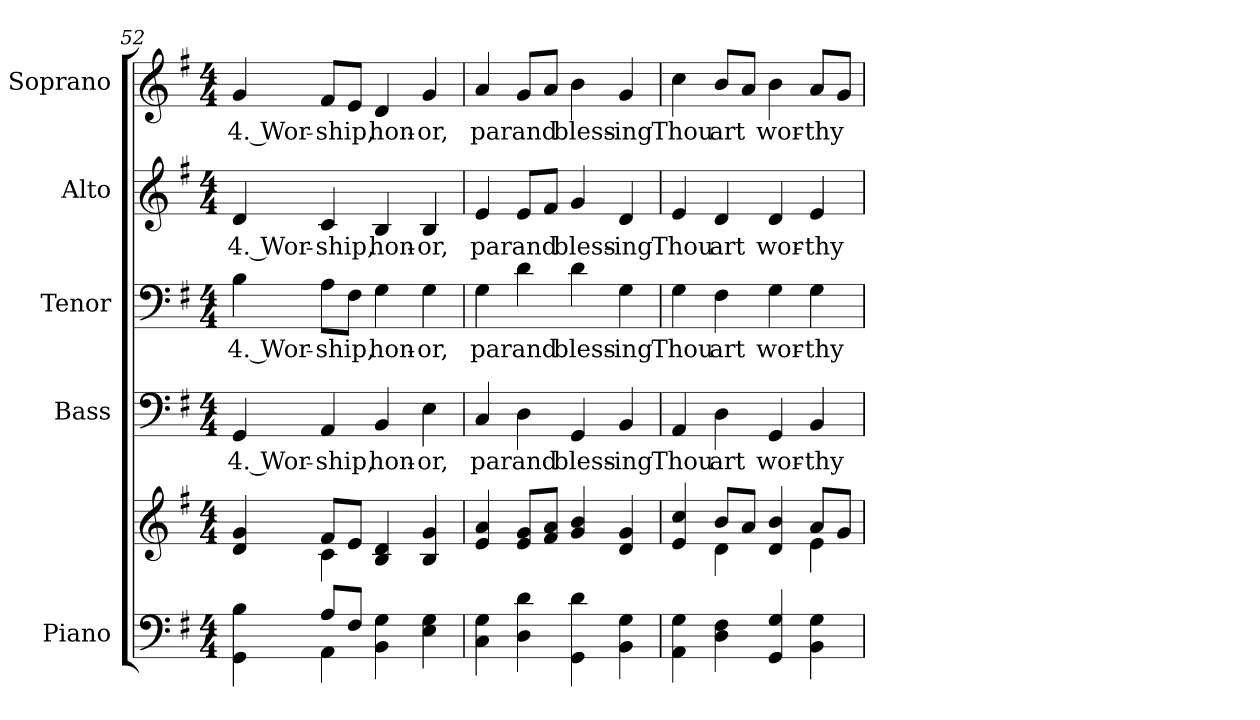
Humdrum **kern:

**kern	**kern	**kern	**text	**kern	**text	**kern	**text	**kern	**text
*part5	*part5	*part4	*part4	*part3	*part3	*part2	*part2	*part1	*part1
*staff6	*staff5	*staff4	*staff4	*staff3	*staff3	*staff2	*staff2	*staff1	*staff1
*I"Piano	*	*I"Bass	*	*I"Tenor	*	*I"Alto	*	*I"Soprano	*
*I'Pno.	*	*I'B.	*	*I'T.	*	*I'A.	*	*I'S.	*
*clefF4	*clefG2	*clefF4	*	*clefF4	*	*clefG2	*	*clefG2	*
*k[f#]	*k[f#]	*k[f#]	*	*k[f#]	*	*k[f#]	*	*k[f#]	*
*G:	*G:	*G:	*	*G:	*	*G:	*	*G:	*
*M4/4	*M4/4	*M4/4	*	*M4/4	*	*M4/4	*	*M4/4	*
=52	=52	=52	=52	=52	=52	=52	=52	=52	=52
*^	*^	*	*	*	*	*	*	*	*
!	!	!	!	!	!LO:LY:b:color=#000000	!	!	!	!	!	!
!	!	!	!	!	!	!	!LO:LY:b:color=#000000	!	!	!	!
!	!	!	!	!	!	!	!	!	!LO:LY:b:color=#000000	!	!
!	!	!	!	!	!	!	!	!	!	!	!LO:LY:b:color=#000000
4GGi\ 4Bi	4ryy	4di/ 4gi	4ryy	4GGi/	4. Wor-	4Bi\	4. Wor-	4di/	4. Wor-	4gi/	4. Wor-
!	!	!	!	!	!LO:LY:b:color=#000000	!	!	!	!	!	!
!	!	!	!	!	!	!	!LO:LY:b:color=#000000	!	!	!	!
!	!	!	!	!	!	!	!	!	!LO:LY:b:color=#000000	!	!
!	!	!	!	!	!	!	!	!	!	!	!LO:LY:b:color=#000000
8Ai/L	4AAi\	8f#i/L	4ci\	4AAi/	-ship,	8Ai\L	-ship,	4ci/	-ship,	8f#i/L	-ship,
8F#i/J	.	8ei/J	.	.	.	8F#i\J	.	.	.	8ei/J	.
!	!	!	!	!	!LO:LY:b:color=#000000	!	!	!	!	!	!
!	!	!	!	!	!	!	!LO:LY:b:color=#000000	!	!	!	!
!	!	!	!	!	!	!	!	!	!LO:LY:b:color=#000000	!	!
!	!	!	!	!	!	!	!	!	!	!	!LO:LY:b:color=#000000
4BBi\ 4Gi	2ryy	4Bi/ 4di	2ryy	4BBi/	hon-	4Gi\	hon-	4Bi/	hon-	4di/	hon-
!	!	!	!	!	!LO:LY:b:color=#000000	!	!	!	!	!	!
!	!	!	!	!	!	!	!LO:LY:b:color=#000000	!	!	!	!
!	!	!	!	!	!	!	!	!	!LO:LY:b:color=#000000	!	!
!	!	!	!	!	!	!	!	!	!	!	!LO:LY:b:color=#000000
4Ei\ 4Gi	.	4Bi/ 4gi	.	4Ei\	-or,	4Gi\	-or,	4Bi/	-or,	4gi/	-or,
*v	*v	*	*	*	*	*	*	*	*	*	*
*	*v	*v	*	*	*	*	*	*	*	*
!!LO:PB:g=z
=53	=53	=53	=53	=53	=53	=53	=53	=53	=53
!	!	!	!LO:LY:b:color=#000000	!	!	!	!	!	!
!	!	!	!	!	!LO:LY:b:color=#000000	!	!	!	!
!	!	!	!	!	!	!	!LO:LY:b:color=#000000	!	!
!	!	!	!	!	!	!	!	!	!LO:LY:b:color=#000000
4Ci\ 4Gi	4ei/ 4ai	4Ci/	par	4Gi\	par	4ei/	par	4ai/	par
!	!	!	!LO:LY:b:color=#000000	!	!	!	!	!	!
!	!	!	!	!	!LO:LY:b:color=#000000	!	!	!	!
!	!	!	!	!	!	!	!LO:LY:b:color=#000000	!	!
!	!	!	!	!	!	!	!	!	!LO:LY:b:color=#000000
4Di\ 4di	8ei/ 8giL	4Di\	and	4di\	and	8ei/L	and	8gi/L	and
.	8f#i/ 8aiJ	.	.	.	.	8f#i/J	.	8ai/J	.
!	!	!	!LO:LY:b:color=#000000	!	!	!	!	!	!
!	!	!	!	!	!LO:LY:b:color=#000000	!	!	!	!
!	!	!	!	!	!	!	!LO:LY:b:color=#000000	!	!
!	!	!	!	!	!	!	!	!	!LO:LY:b:color=#000000
4GGi\ 4di	4gi/ 4bi	4GGi/	bless-	4di\	bless-	4gi/	bless-	4bi\	bless-
!	!	!	!LO:LY:b:color=#000000	!	!	!	!	!	!
!	!	!	!	!	!LO:LY:b:color=#000000	!	!	!	!
!	!	!	!	!	!	!	!LO:LY:b:color=#000000	!	!
!	!	!	!	!	!	!	!	!	!LO:LY:b:color=#000000
4BBi\ 4Gi	4di/ 4gi	4BBi/	-ing	4Gi\	-ing	4di/	-ing	4gi/	-ing
=54	=54	=54	=54	=54	=54	=54	=54	=54	=54
*	*^	*	*	*	*	*	*	*	*
!	!	!	!	!LO:LY:b:color=#000000	!	!	!	!	!	!
!	!	!	!	!	!	!LO:LY:b:color=#000000	!	!	!	!
!	!	!	!	!	!	!	!	!LO:LY:b:color=#000000	!	!
!	!	!	!	!	!	!	!	!	!	!LO:LY:b:color=#000000
4AAi\ 4Gi	4ei/ 4cci	4ryy	4AAi/	Thou	4Gi\	Thou	4ei/	Thou	4cci\	Thou
!	!	!	!	!LO:LY:b:color=#000000	!	!	!	!	!	!
!	!	!	!	!	!	!LO:LY:b:color=#000000	!	!	!	!
!	!	!	!	!	!	!	!	!LO:LY:b:color=#000000	!	!
!	!	!	!	!	!	!	!	!	!	!LO:LY:b:color=#000000
4Di\ 4F#i	8bi/L	4di\	4Di\	art	4F#i\	art	4di/	art	8bi/L	art
.	8ai/J	.	.	.	.	.	.	.	8ai/J	.
!	!	!	!	!LO:LY:b:color=#000000	!	!	!	!	!	!
!	!	!	!	!	!	!LO:LY:b:color=#000000	!	!	!	!
!	!	!	!	!	!	!	!	!LO:LY:b:color=#000000	!	!
!	!	!	!	!	!	!	!	!	!	!LO:LY:b:color=#000000
4GGi/ 4Gi	4di/ 4bi	4ryy	4GGi/	wor-	4Gi\	wor-	4di/	wor-	4bi\	wor-
!	!	!	!	!LO:LY:b:color=#000000	!	!	!	!	!	!
!	!	!	!	!	!	!LO:LY:b:color=#000000	!	!	!	!
!	!	!	!	!	!	!	!	!LO:LY:b:color=#000000	!	!
!	!	!	!	!	!	!	!	!	!	!LO:LY:b:color=#000000
4BBi\ 4Gi	8ai/L	4ei\	4BBi/	-thy	4Gi\	-thy	4ei/	-thy	8ai/L	-thy
.	8gi/J	.	.	.	.	.	.	.	8gi/J	.
*	*v	*v	*	*	*	*	*	*	*	*
=	=	=	=	=	=	=	=	=	=
*-	*-	*-	*-	*-	*-	*-	*-	*-	*-
